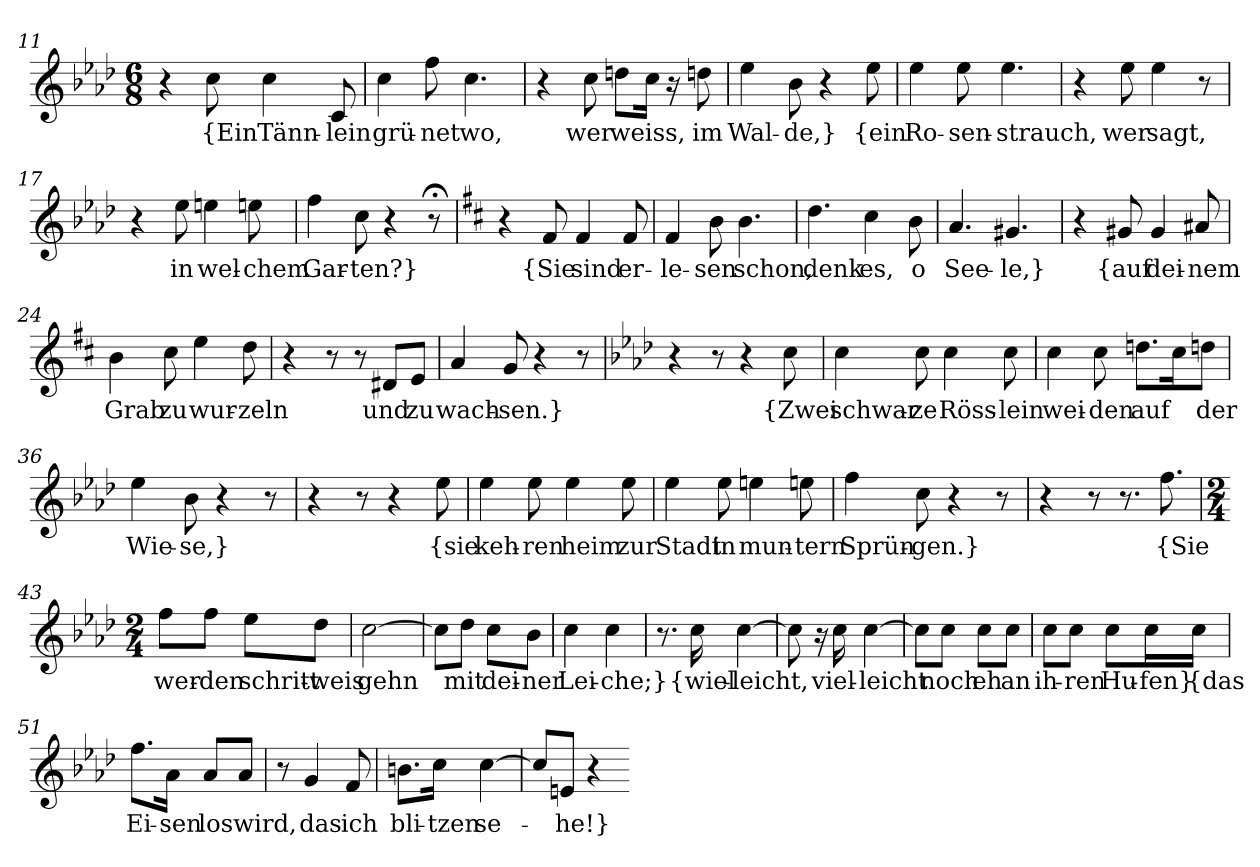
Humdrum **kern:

**kern	**text
*part1	*part1
*staff1	*staff1
*clefG2	*
*k[b-e-a-d-]	*
*M6/8	*
=11	=11
4r	.
8cc	{Ein
4cc	Tänn-
8c	-lein
=12	=12
4cc	grü-
8ff	-net
4.cc	wo,
=13	=13
4r	.
8cc	wer
8ddn\L	weiss,
16cc\Jk	.
16r	.
8ddn	im
=14	=14
4ee-	Wal-
8b-	-de,}
4r	.
8ee-	{ein
=15	=15
4ee-	Ro-
8ee-	-sen-
4.ee-	-strauch,
=16	=16
4r	.
8ee-	wer
4ee-	sagt,
8r	.
=17	=17
4r	.
8ee-	in
4een	wel-
8een	-chem
=18	=18
4ff	Gar-
8cc	-ten?}
4r	.
8r;<	.
=19	=19
*k[f#c#]	*
4r	.
8f#	{Sie
4f#	sind
8f#	er-
=20	=20
4f#	-le-
8b	-sen
4.b	schon,
=21	=21
4.dd	denk
4cc#	es,
8b	o
=22	=22
4.a	See-
4.g#X	-le,}
=23	=23
4r	.
8g#X	{auf
4g#	dei-
8a#X	-nem
=24	=24
4b	Grab
8cc#	zu
4ee	wur-
8dd	-zeln
=25	=25
4r	.
8r	.
8r	.
8d#X/L	und
8e/J	zu
=26	=26
4a	wach-
8g	-sen.}
4r	.
8r	.
=33	=33
*k[b-e-a-d-]	*
4r	.
8r	.
4r	.
8cc	{Zwei
=34	=34
4cc	schwar-
8cc	-ze
4cc	Röss-
8cc	-lein
=35	=35
4cc	wei-
8cc	-den
8.ddn\L	auf
16cc\K	.
8ddn\J	der
=36	=36
4ee-	Wie-
8b-	-se,}
4r	.
8r	.
=37	=37
4r	.
8r	.
4r	.
8ee-	{sie
=38	=38
4ee-	keh-
8ee-	-ren
4ee-	heim
8ee-	zur
=39	=39
4ee-	Stadt
8ee-	in
4een	mun-
8een	-tern
=40	=40
4ff	Sprün-
8cc	-gen.}
4r	.
8r	.
=42	=42
4r	.
8r	.
8.r	.
8.ff	{Sie
=43	=43
*M2/4	*
8ff\L	wer-
8ff\J	-den
8ee-\L	schritt-
8dd-\J	-weis
=44	=44
[2cc	gehn
=45	=45
8cc\L]	.
8dd-\J	mit
8cc\L	dei-
8b-\J	-ner
=46	=46
4cc	Lei-
4cc	-che;}
=47	=47
8.r	.
16cc	{wiel-
[4cc	-leicht,
=48	=48
8cc]	.
16r	.
16cc	viel-
[4cc	-leicht
=49	=49
8cc\L]	.
8cc\J	noch
8cc\L	eh
8cc\J	an
=50	=50
8cc\L	ih-
8cc\J	-ren
8cc\L	Hu-
16cc\L	-fen}
16cc\JJ	{das
=51	=51
8.ff\L	Ei-
16a-\Jk	-sen
8a-/L	los
8a-/J	wird,
=52	=52
8r	.
4g	das
8f	ich
=53	=53
8.bn\L	bli-
16cc\Jk	-tzen
[4cc	se-
=54	=54
8cc/L]	.
8en/J	-he!}
4r	.
=-	=-
*-	*-
